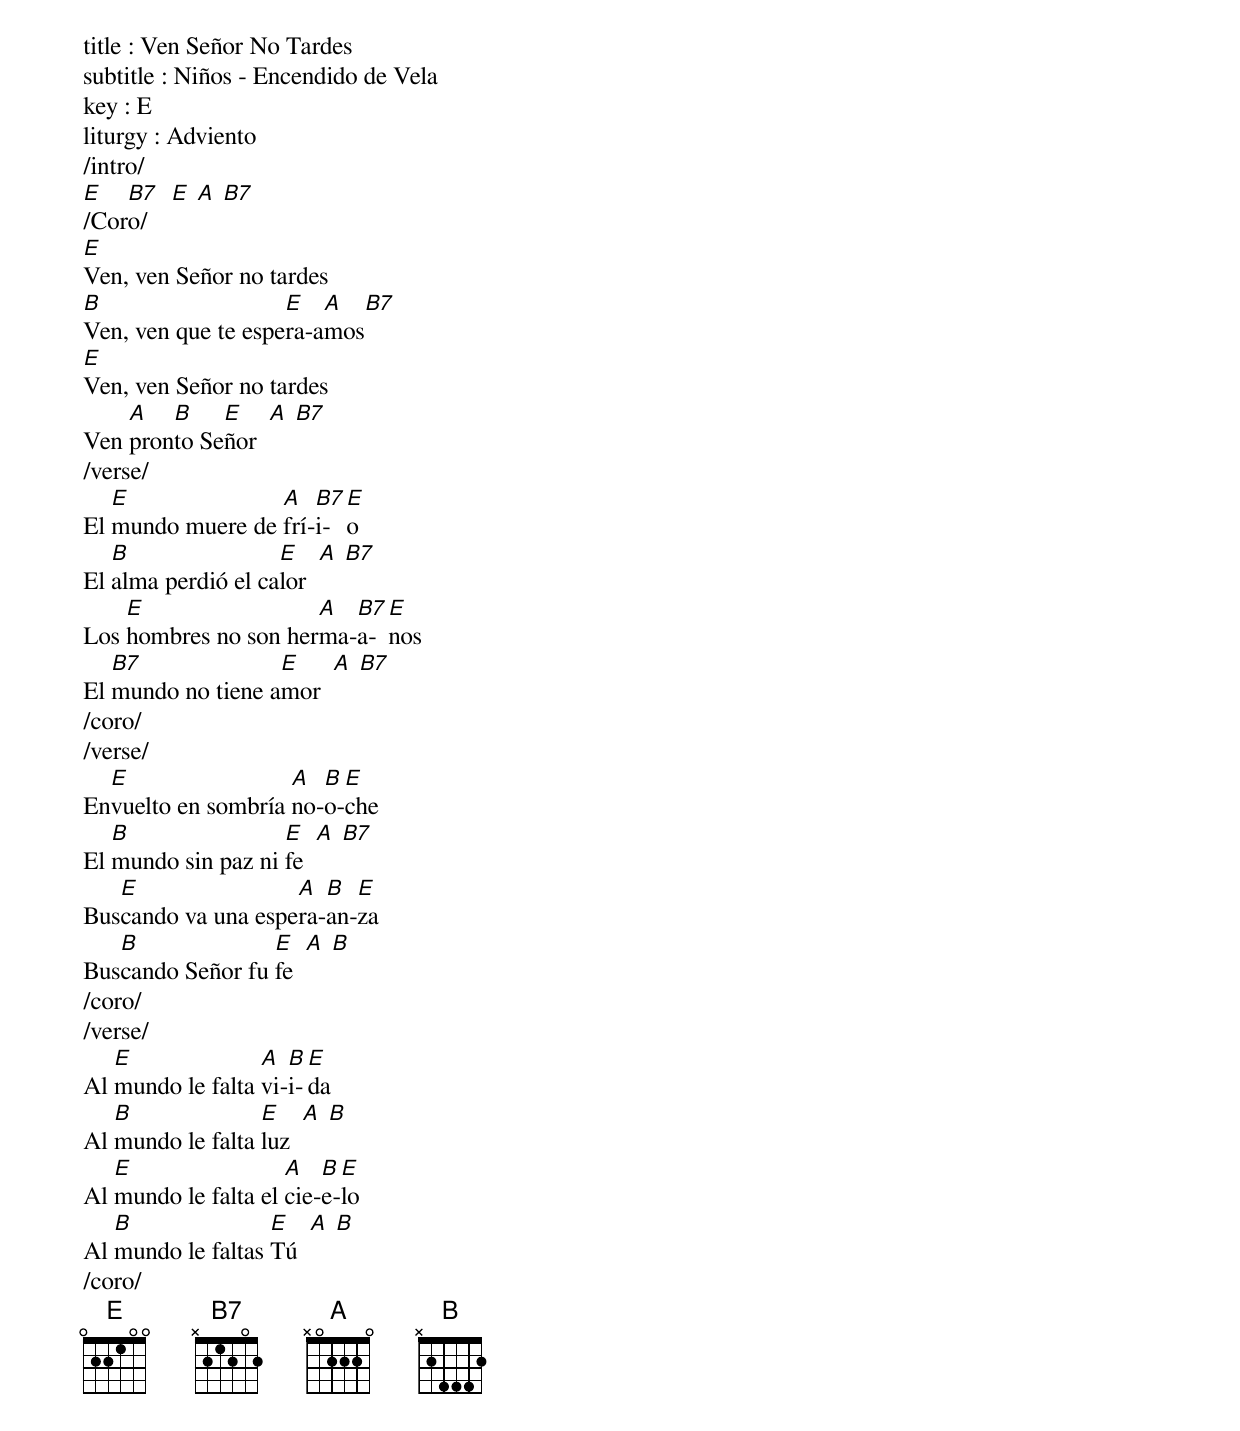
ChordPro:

title : Ven Señor No Tardes
subtitle : Niños - Encendido de Vela
key : E
liturgy : Adviento
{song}
/intro/
[E]    [B7]  [E] [A] [B7]
/Coro/
[E]Ven, ven Señor no tardes
[B]Ven, ven que te espe[E]ra-a[A]mos[B7]
[E]Ven, ven Señor no tardes
Ven [A]pron[B]to Se[E]ñor  [A] [B7]
/verse/
El [E]mundo muere de [A]frí-[B7]i-[E]o
El [B]alma perdió el ca[E]lor  [A] [B7]
Los [E]hombres no son her[A]ma-[B7]a-[E]nos
El [B7]mundo no tiene a[E]mor  [A] [B7]
/coro/
/verse/
En[E]vuelto en sombría [A]no-[B]o-[E]che
El [B]mundo sin paz ni [E]fe  [A] [B7]
Bus[E]cando va una espe[A]ra-[B]an-[E]za
Bus[B]cando Señor fu [E]fe  [A] [B]
/coro/
/verse/
Al [E]mundo le falta [A]vi-[B]i-[E]da
Al [B]mundo le falta [E]luz  [A] [B]
Al [E]mundo le falta el [A]cie-[B]e-[E]lo
Al [B]mundo le faltas [E]Tú  [A] [B]
/coro/
